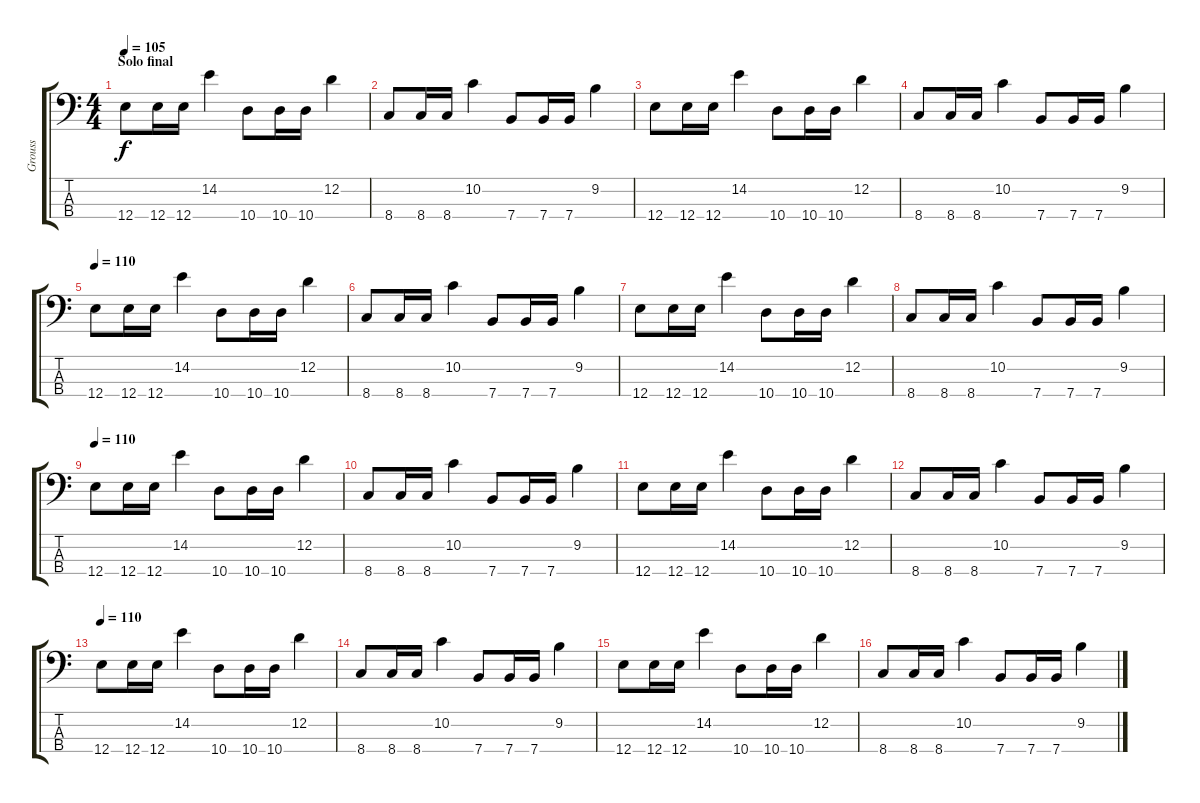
\track ("Grouss" "Grouss") {instrument electricbassfinger}
\staff {score tabs}
\tuning (G2 D2 A1 E1) {hide}
\ts (4 4)
\section ("" "Solo final")
\tempo 105
\clef f4
\ks c
12.4.8{dy f} 12.4.16 12.4.16 14.2.4 10.4.8 10.4.16 10.4.16 12.2.4 |
8.4.8 8.4.16 8.4.16 10.2.4 7.4.8 7.4.16 7.4.16 9.2.4 |
12.4.8 12.4.16 12.4.16 14.2.4 10.4.8 10.4.16 10.4.16 12.2.4 |
8.4.8 8.4.16 8.4.16 10.2.4 7.4.8 7.4.16 7.4.16 9.2.4 |
\tempo 110
12.4.8 12.4.16 12.4.16 14.2.4 10.4.8 10.4.16 10.4.16 12.2.4 |
8.4.8 8.4.16 8.4.16 10.2.4 7.4.8 7.4.16 7.4.16 9.2.4 |
12.4.8 12.4.16 12.4.16 14.2.4 10.4.8 10.4.16 10.4.16 12.2.4 |
8.4.8 8.4.16 8.4.16 10.2.4 7.4.8 7.4.16 7.4.16 9.2.4 |
\tempo 110
12.4.8 12.4.16 12.4.16 14.2.4 10.4.8 10.4.16 10.4.16 12.2.4 |
8.4.8 8.4.16 8.4.16 10.2.4 7.4.8 7.4.16 7.4.16 9.2.4 |
12.4.8 12.4.16 12.4.16 14.2.4 10.4.8 10.4.16 10.4.16 12.2.4 |
8.4.8 8.4.16 8.4.16 10.2.4 7.4.8 7.4.16 7.4.16 9.2.4 |
\tempo 110
12.4.8 12.4.16 12.4.16 14.2.4 10.4.8 10.4.16 10.4.16 12.2.4 |
8.4.8 8.4.16 8.4.16 10.2.4 7.4.8 7.4.16 7.4.16 9.2.4 |
12.4.8 12.4.16 12.4.16 14.2.4 10.4.8 10.4.16 10.4.16 12.2.4 |
8.4.8 8.4.16 8.4.16 10.2.4 7.4.8 7.4.16 7.4.16 9.2.4
